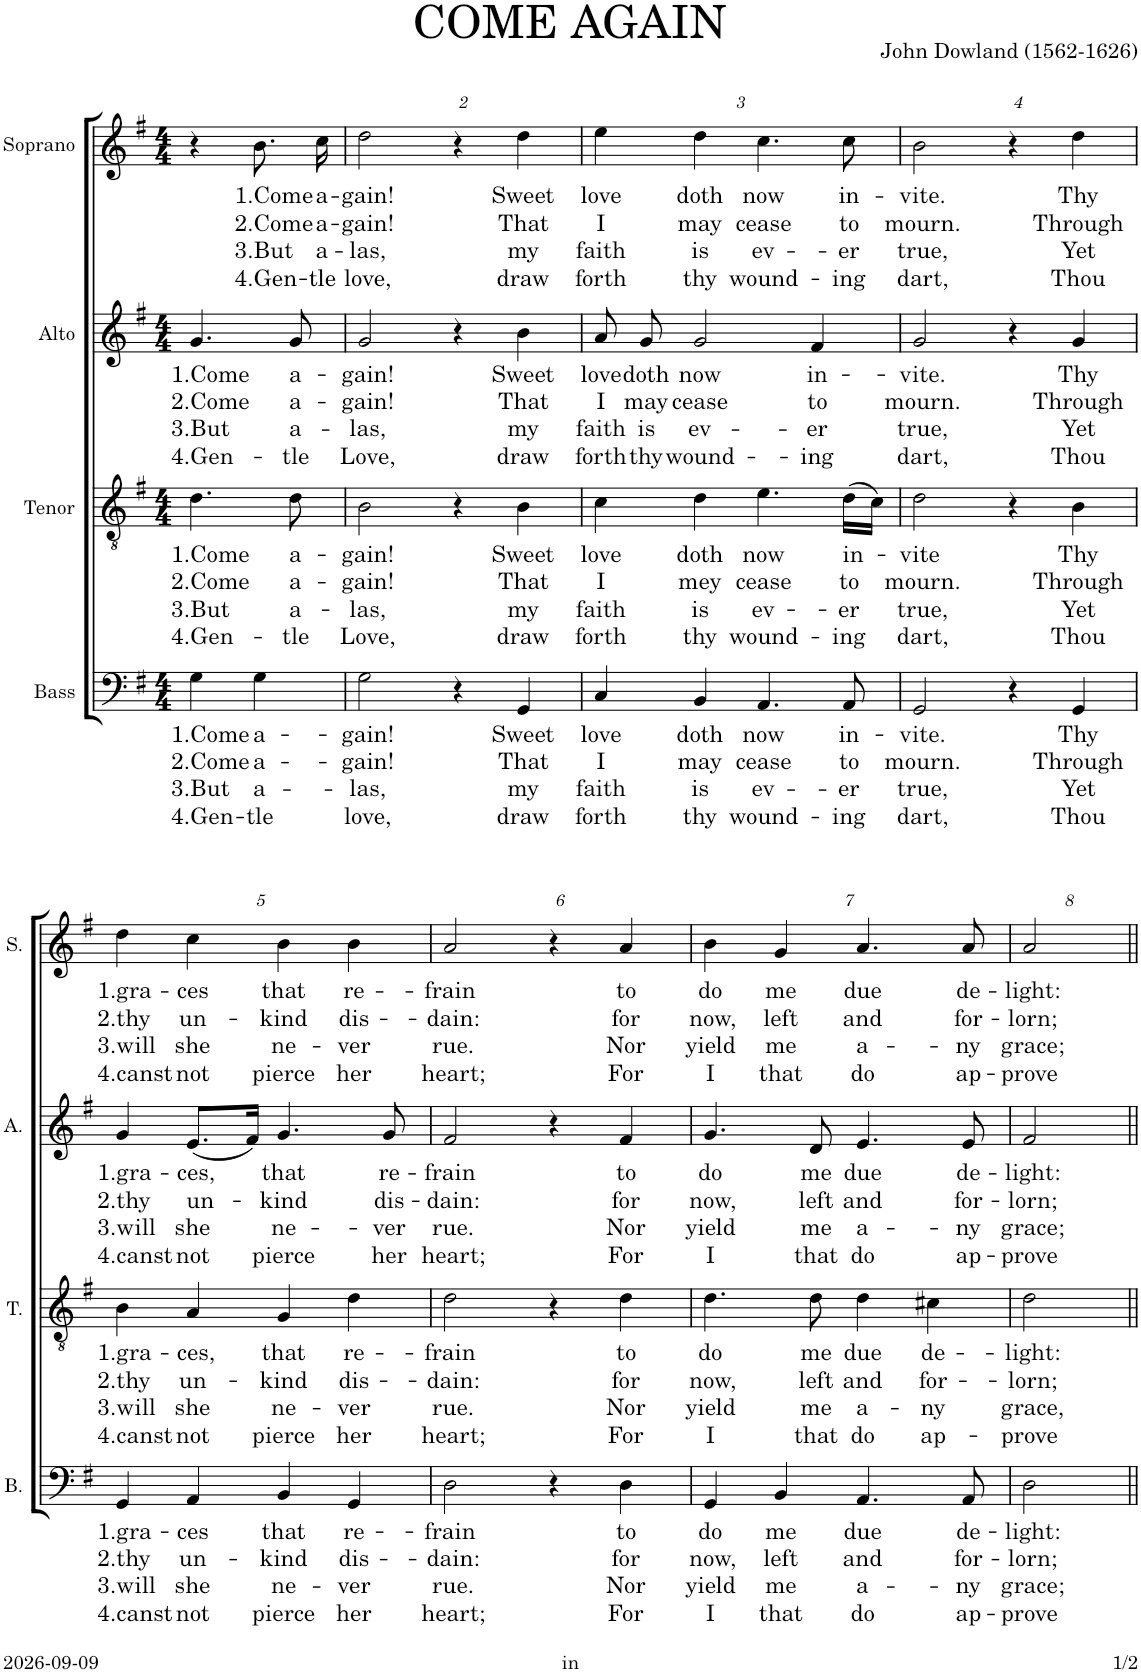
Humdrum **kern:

**kern	**text	**text	**text	**text	**kern	**text	**text	**text	**text	**kern	**text	**text	**text	**text	**kern	**text	**text	**text	**text
*part4	*part4	*part4	*part4	*part4	*part3	*part3	*part3	*part3	*part3	*part2	*part2	*part2	*part2	*part2	*part1	*part1	*part1	*part1	*part1
*staff4	*staff4	*staff4	*staff4	*staff4	*staff3	*staff3	*staff3	*staff3	*staff3	*staff2	*staff2	*staff2	*staff2	*staff2	*staff1	*staff1	*staff1	*staff1	*staff1
*I"Bass	*	*	*	*	*I"Tenor	*	*	*	*	*I"Alto	*	*	*	*	*I"Soprano	*	*	*	*
*I'B.	*	*	*	*	*I'T.	*	*	*	*	*I'A.	*	*	*	*	*I'S.	*	*	*	*
*clefF4	*	*	*	*	*clefGv2	*	*	*	*	*clefG2	*	*	*	*	*clefG2	*	*	*	*
*k[f#]	*	*	*	*	*k[f#]	*	*	*	*	*k[f#]	*	*	*	*	*k[f#]	*	*	*	*
*M4/4	*	*	*	*	*M4/4	*	*	*	*	*M4/4	*	*	*	*	*M4/4	*	*	*	*
=1	=1	=1	=1	=1	=1	=1	=1	=1	=1	=1	=1	=1	=1	=1	=1	=1	=1	=1	=1
!	!LO:LY:b	!LO:LY:b	!LO:LY:b	!LO:LY:b	!	!LO:LY:b	!LO:LY:b	!LO:LY:b	!LO:LY:b	!	!LO:LY:b	!LO:LY:b	!LO:LY:b	!LO:LY:b	!	!	!	!	!
4G\	1.Come	2.Come	3.But	4.Gen-	4.d\	1.Come	2.Come	3.But	4.Gen-	4.g/	1.Come	2.Come	3.But	4.Gen-	4r	.	.	.	.
!	!LO:LY:b	!LO:LY:b	!LO:LY:b	!LO:LY:b	!	!	!	!	!	!	!	!	!	!	!	!LO:LY:b	!LO:LY:b	!LO:LY:b	!LO:LY:b
4G\	a-	a-	a-	-tle	.	.	.	.	.	.	.	.	.	.	8.b\L	1.Come	2.Come	3.But	4.Gen-
!	!	!	!	!	!	!LO:LY:b	!LO:LY:b	!LO:LY:b	!LO:LY:b	!	!LO:LY:b	!LO:LY:b	!LO:LY:b	!LO:LY:b	!	!	!	!	!
.	.	.	.	.	8d\	a-	a-	a-	-tle	8g/	a-	a-	a-	-tle	.	.	.	.	.
!	!	!	!	!	!	!	!	!	!	!	!	!	!	!	!	!LO:LY:b	!LO:LY:b	!LO:LY:b	!LO:LY:b
.	.	.	.	.	.	.	.	.	.	.	.	.	.	.	16cc\Jk	a-	a-	a-	-tle
=2	=2	=2	=2	=2	=2	=2	=2	=2	=2	=2	=2	=2	=2	=2	=2	=2	=2	=2	=2
!	!LO:LY:b	!LO:LY:b	!LO:LY:b	!LO:LY:b	!	!LO:LY:b	!LO:LY:b	!LO:LY:b	!LO:LY:b	!	!LO:LY:b	!LO:LY:b	!LO:LY:b	!LO:LY:b	!	!LO:LY:b	!LO:LY:b	!LO:LY:b	!LO:LY:b
2G\	-gain!	-gain!	-las,	love,	2B\	-gain!	-gain!	-las,	Love,	2g/	-gain!	-gain!	-las,	Love,	2dd\	-gain!	-gain!	-las,	love,
4r	.	.	.	.	4r	.	.	.	.	4r	.	.	.	.	4r	.	.	.	.
!	!LO:LY:b	!LO:LY:b	!LO:LY:b	!LO:LY:b	!	!LO:LY:b	!LO:LY:b	!LO:LY:b	!LO:LY:b	!	!LO:LY:b	!LO:LY:b	!LO:LY:b	!LO:LY:b	!	!LO:LY:b	!LO:LY:b	!LO:LY:b	!LO:LY:b
4GG/	Sweet	That	my	draw	4B\	Sweet	That	my	draw	4b\	Sweet	That	my	draw	4dd\	Sweet	That	my	draw
=3	=3	=3	=3	=3	=3	=3	=3	=3	=3	=3	=3	=3	=3	=3	=3	=3	=3	=3	=3
!	!LO:LY:b	!LO:LY:b	!LO:LY:b	!LO:LY:b	!	!LO:LY:b	!LO:LY:b	!LO:LY:b	!LO:LY:b	!	!LO:LY:b	!LO:LY:b	!LO:LY:b	!LO:LY:b	!	!LO:LY:b	!LO:LY:b	!LO:LY:b	!LO:LY:b
4C/	love	I	faith	forth	4c\	love	I	faith	forth	8a/	love	I	faith	forth	4ee\	love	I	faith	forth
!	!	!	!	!	!	!	!	!	!	!	!LO:LY:b	!LO:LY:b	!LO:LY:b	!LO:LY:b	!	!	!	!	!
.	.	.	.	.	.	.	.	.	.	8g/	doth	may	is	thy	.	.	.	.	.
!	!LO:LY:b	!LO:LY:b	!LO:LY:b	!LO:LY:b	!	!LO:LY:b	!LO:LY:b	!LO:LY:b	!LO:LY:b	!	!LO:LY:b	!LO:LY:b	!LO:LY:b	!LO:LY:b	!	!LO:LY:b	!LO:LY:b	!LO:LY:b	!LO:LY:b
4BB/	doth	may	is	thy	4d\	doth	mey	is	thy	2g/	now	cease	ev-	wound-	4dd\	doth	may	is	thy
!	!LO:LY:b	!LO:LY:b	!LO:LY:b	!LO:LY:b	!	!LO:LY:b	!LO:LY:b	!LO:LY:b	!LO:LY:b	!	!	!	!	!	!	!LO:LY:b	!LO:LY:b	!LO:LY:b	!LO:LY:b
4.AA/	now	cease	ev-	wound-	4.e\	now	cease	ev-	wound-	.	.	.	.	.	4.cc\	now	cease	ev-	wound-
!	!	!	!	!	!	!	!	!	!	!	!LO:LY:b	!LO:LY:b	!LO:LY:b	!LO:LY:b	!	!	!	!	!
.	.	.	.	.	.	.	.	.	.	4f#/	in-	to	-er	-ing	.	.	.	.	.
!	!LO:LY:b	!LO:LY:b	!LO:LY:b	!LO:LY:b	!	!LO:LY:b	!LO:LY:b	!LO:LY:b	!LO:LY:b	!	!	!	!	!	!	!LO:LY:b	!LO:LY:b	!LO:LY:b	!LO:LY:b
8AA/	in-	to	-er	-ing	(16d\LL	in-	to	-er	-ing	.	.	.	.	.	8cc\	in-	to	-er	-ing
.	.	.	.	.	16c\JJ)	.	.	.	.	.	.	.	.	.	.	.	.	.	.
=4	=4	=4	=4	=4	=4	=4	=4	=4	=4	=4	=4	=4	=4	=4	=4	=4	=4	=4	=4
!	!LO:LY:b	!LO:LY:b	!LO:LY:b	!LO:LY:b	!	!LO:LY:b	!LO:LY:b	!LO:LY:b	!LO:LY:b	!	!LO:LY:b	!LO:LY:b	!LO:LY:b	!LO:LY:b	!	!LO:LY:b	!LO:LY:b	!LO:LY:b	!LO:LY:b
2GG/	-vite.	mourn.	true,	dart,	2d\	-vite	mourn.	true,	dart,	2g/	-vite.	mourn.	true,	dart,	2b\	-vite.	mourn.	true,	dart,
4r	.	.	.	.	4r	.	.	.	.	4r	.	.	.	.	4r	.	.	.	.
!	!LO:LY:b	!LO:LY:b	!LO:LY:b	!LO:LY:b	!	!LO:LY:b	!LO:LY:b	!LO:LY:b	!LO:LY:b	!	!LO:LY:b	!LO:LY:b	!LO:LY:b	!LO:LY:b	!	!LO:LY:b	!LO:LY:b	!LO:LY:b	!LO:LY:b
4GG/	Thy	Through	Yet	Thou	4B\	Thy	Through	Yet	Thou	4g/	Thy	Through	Yet	Thou	4dd\	Thy	Through	Yet	Thou
!!LO:LB:g=z
=5	=5	=5	=5	=5	=5	=5	=5	=5	=5	=5	=5	=5	=5	=5	=5	=5	=5	=5	=5
!	!LO:LY:b	!LO:LY:b	!LO:LY:b	!LO:LY:b	!	!LO:LY:b	!LO:LY:b	!LO:LY:b	!LO:LY:b	!	!LO:LY:b	!LO:LY:b	!LO:LY:b	!LO:LY:b	!	!LO:LY:b	!LO:LY:b	!LO:LY:b	!LO:LY:b
4GG/	1.gra-	2.thy	3.will	4.canst	4B\	1.gra-	2.thy	3.will	4.canst	4g/	1.gra-	2.thy	3.will	4.canst	4dd\	1.gra-	2.thy	3.will	4.canst
!	!LO:LY:b	!LO:LY:b	!LO:LY:b	!LO:LY:b	!	!LO:LY:b	!LO:LY:b	!LO:LY:b	!LO:LY:b	!	!LO:LY:b	!LO:LY:b	!LO:LY:b	!LO:LY:b	!	!LO:LY:b	!LO:LY:b	!LO:LY:b	!LO:LY:b
4AA/	-ces	un-	she	not	4A/	-ces,	un-	she	not	(8.e/L	-ces,	un-	she	not	4cc\	-ces	un-	she	not
.	.	.	.	.	.	.	.	.	.	16f#/Jk)	.	.	.	.	.	.	.	.	.
!	!LO:LY:b	!LO:LY:b	!LO:LY:b	!LO:LY:b	!	!LO:LY:b	!LO:LY:b	!LO:LY:b	!LO:LY:b	!	!LO:LY:b	!LO:LY:b	!LO:LY:b	!LO:LY:b	!	!LO:LY:b	!LO:LY:b	!LO:LY:b	!LO:LY:b
4BB/	that	-kind	ne-	pierce	4G/	that	-kind	ne-	pierce	4.g/	that	-kind	ne-	pierce	4b\	that	-kind	ne-	pierce
!	!LO:LY:b	!LO:LY:b	!LO:LY:b	!LO:LY:b	!	!LO:LY:b	!LO:LY:b	!LO:LY:b	!LO:LY:b	!	!	!	!	!	!	!LO:LY:b	!LO:LY:b	!LO:LY:b	!LO:LY:b
4GG/	re-	dis-	-ver	her	4d\	re-	dis-	-ver	her	.	.	.	.	.	4b\	re-	dis-	-ver	her
!	!	!	!	!	!	!	!	!	!	!	!LO:LY:b	!LO:LY:b	!LO:LY:b	!LO:LY:b	!	!	!	!	!
.	.	.	.	.	.	.	.	.	.	8g/	re-	dis-	-ver	her	.	.	.	.	.
=6	=6	=6	=6	=6	=6	=6	=6	=6	=6	=6	=6	=6	=6	=6	=6	=6	=6	=6	=6
!	!LO:LY:b	!LO:LY:b	!LO:LY:b	!LO:LY:b	!	!LO:LY:b	!LO:LY:b	!LO:LY:b	!LO:LY:b	!	!LO:LY:b	!LO:LY:b	!LO:LY:b	!LO:LY:b	!	!LO:LY:b	!LO:LY:b	!LO:LY:b	!LO:LY:b
2D\	-frain	-dain:	rue.	heart;	2d\	-frain	-dain:	rue.	heart;	2f#/	-frain	-dain:	rue.	heart;	2a/	-frain	-dain:	rue.	heart;
4r	.	.	.	.	4r	.	.	.	.	4r	.	.	.	.	4r	.	.	.	.
!	!LO:LY:b	!LO:LY:b	!LO:LY:b	!LO:LY:b	!	!LO:LY:b	!LO:LY:b	!LO:LY:b	!LO:LY:b	!	!LO:LY:b	!LO:LY:b	!LO:LY:b	!LO:LY:b	!	!LO:LY:b	!LO:LY:b	!LO:LY:b	!LO:LY:b
4D\	to	for	Nor	For	4d\	to	for	Nor	For	4f#/	to	for	Nor	For	4a/	to	for	Nor	For
=7	=7	=7	=7	=7	=7	=7	=7	=7	=7	=7	=7	=7	=7	=7	=7	=7	=7	=7	=7
!	!LO:LY:b	!LO:LY:b	!LO:LY:b	!LO:LY:b	!	!LO:LY:b	!LO:LY:b	!LO:LY:b	!LO:LY:b	!	!LO:LY:b	!LO:LY:b	!LO:LY:b	!LO:LY:b	!	!LO:LY:b	!LO:LY:b	!LO:LY:b	!LO:LY:b
4GG/	do	now,	yield	I	4.d\	do	now,	yield	I	4.g/	do	now,	yield	I	4b\	do	now,	yield	I
!	!LO:LY:b	!LO:LY:b	!LO:LY:b	!LO:LY:b	!	!	!	!	!	!	!	!	!	!	!	!LO:LY:b	!LO:LY:b	!LO:LY:b	!LO:LY:b
4BB/	me	left	me	that	.	.	.	.	.	.	.	.	.	.	4g/	me	left	me	that
!	!	!	!	!	!	!LO:LY:b	!LO:LY:b	!LO:LY:b	!LO:LY:b	!	!LO:LY:b	!LO:LY:b	!LO:LY:b	!LO:LY:b	!	!	!	!	!
.	.	.	.	.	8d\	me	left	me	that	8d/	me	left	me	that	.	.	.	.	.
!	!LO:LY:b	!LO:LY:b	!LO:LY:b	!LO:LY:b	!	!LO:LY:b	!LO:LY:b	!LO:LY:b	!LO:LY:b	!	!LO:LY:b	!LO:LY:b	!LO:LY:b	!LO:LY:b	!	!LO:LY:b	!LO:LY:b	!LO:LY:b	!LO:LY:b
4.AA/	due	and	a-	do	4d\	due	and	a-	do	4.e/	due	and	a-	do	4.a/	due	and	a-	do
!	!	!	!	!	!	!LO:LY:b	!LO:LY:b	!LO:LY:b	!LO:LY:b	!	!	!	!	!	!	!	!	!	!
.	.	.	.	.	4c#X\	de-	for-	-ny	ap-	.	.	.	.	.	.	.	.	.	.
!	!LO:LY:b	!LO:LY:b	!LO:LY:b	!LO:LY:b	!	!	!	!	!	!	!LO:LY:b	!LO:LY:b	!LO:LY:b	!LO:LY:b	!	!LO:LY:b	!LO:LY:b	!LO:LY:b	!LO:LY:b
8AA/	de-	for-	-ny	ap-	.	.	.	.	.	8e/	de-	for-	-ny	ap-	8a/	de-	for-	-ny	ap-
=8	=8	=8	=8	=8	=8	=8	=8	=8	=8	=8	=8	=8	=8	=8	=8	=8	=8	=8	=8
!	!LO:LY:b	!LO:LY:b	!LO:LY:b	!LO:LY:b	!	!LO:LY:b	!LO:LY:b	!LO:LY:b	!LO:LY:b	!	!LO:LY:b	!LO:LY:b	!LO:LY:b	!LO:LY:b	!	!LO:LY:b	!LO:LY:b	!LO:LY:b	!LO:LY:b
2D\	-light:	-lorn;	grace;	-prove	2d\	-light:	-lorn;	grace,	-prove	2f#/	-light:	-lorn;	grace;	-prove	2a/	-light:	-lorn;	grace;	-prove
=||	=||	=||	=||	=||	=||	=||	=||	=||	=||	=||	=||	=||	=||	=||	=||	=||	=||	=||	=||
*-	*-	*-	*-	*-	*-	*-	*-	*-	*-	*-	*-	*-	*-	*-	*-	*-	*-	*-	*-
